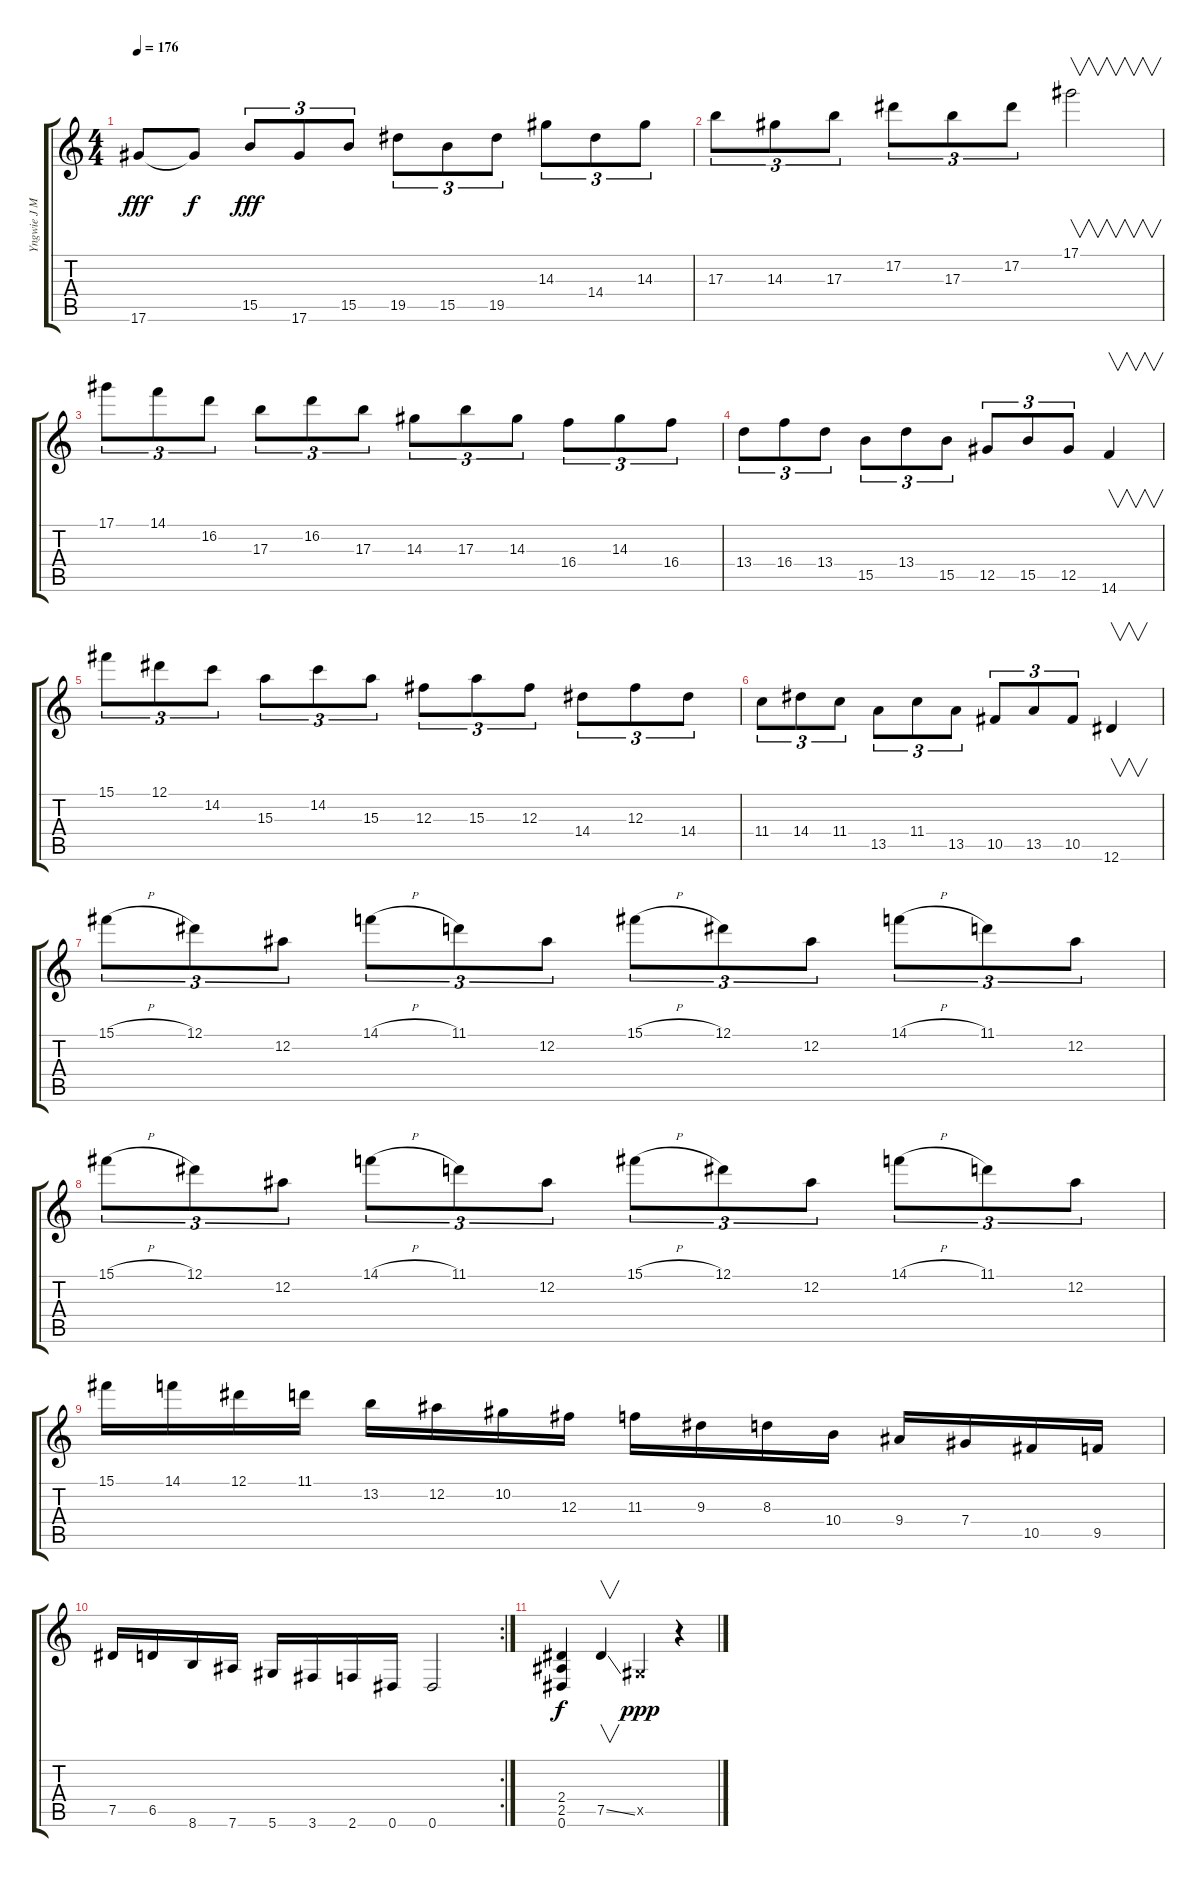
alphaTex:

\track ("Yngwie J Malmsteen" "Yngwie J M") {instrument distortionguitar}
\staff {score tabs}
\tuning (Eb4 Bb3 Gb3 Db3 Ab2 Eb2) {hide}
\ts (4 4)
\tempo 176
\clef g2
\ks c
17.6.8{dy fff} 17.6{t}.8{dy f} 15.5.8{tu (3 2) dy fff} 17.6.8{tu (3 2)} 15.5.8{tu (3 2)} 19.5.8{tu (3 2)} 15.5.8{tu (3 2)} 19.5.8{tu (3 2)} 14.3.8{tu (3 2)} 14.4.8{tu (3 2)} 14.3.8{tu (3 2)} |
17.3.8{tu (3 2)} 14.3.8{tu (3 2)} 17.3.8{tu (3 2)} 17.2.8{tu (3 2)} 17.3.8{tu (3 2)} 17.2.8{tu (3 2)} 17.1.2{v} |
17.1.8{tu (3 2)} 14.1.8{tu (3 2)} 16.2.8{tu (3 2)} 17.3.8{tu (3 2)} 16.2.8{tu (3 2)} 17.3.8{tu (3 2)} 14.3.8{tu (3 2)} 17.3.8{tu (3 2)} 14.3.8{tu (3 2)} 16.4.8{tu (3 2)} 14.3.8{tu (3 2)} 16.4.8{tu (3 2)} |
13.4.8{tu (3 2)} 16.4.8{tu (3 2)} 13.4.8{tu (3 2)} 15.5.8{tu (3 2)} 13.4.8{tu (3 2)} 15.5.8{tu (3 2)} 12.5.8{tu (3 2)} 15.5.8{tu (3 2)} 12.5.8{tu (3 2)} 14.6.4{v} |
15.1.8{tu (3 2)} 12.1.8{tu (3 2)} 14.2.8{tu (3 2)} 15.3.8{tu (3 2)} 14.2.8{tu (3 2)} 15.3.8{tu (3 2)} 12.3.8{tu (3 2)} 15.3.8{tu (3 2)} 12.3.8{tu (3 2)} 14.4.8{tu (3 2)} 12.3.8{tu (3 2)} 14.4.8{tu (3 2)} |
11.4.8{tu (3 2)} 14.4.8{tu (3 2)} 11.4.8{tu (3 2)} 13.5.8{tu (3 2)} 11.4.8{tu (3 2)} 13.5.8{tu (3 2)} 10.5.8{tu (3 2)} 13.5.8{tu (3 2)} 10.5.8{tu (3 2)} 12.6.4{v} |
15.1{h}.8{tu (3 2)} 12.1.8{tu (3 2)} 12.2.8{tu (3 2)} 14.1{h}.8{tu (3 2)} 11.1.8{tu (3 2)} 12.2.8{tu (3 2)} 15.1{h}.8{tu (3 2)} 12.1.8{tu (3 2)} 12.2.8{tu (3 2)} 14.1{h}.8{tu (3 2)} 11.1.8{tu (3 2)} 12.2.8{tu (3 2)} |
15.1{h}.8{tu (3 2)} 12.1.8{tu (3 2)} 12.2.8{tu (3 2)} 14.1{h}.8{tu (3 2)} 11.1.8{tu (3 2)} 12.2.8{tu (3 2)} 15.1{h}.8{tu (3 2)} 12.1.8{tu (3 2)} 12.2.8{tu (3 2)} 14.1{h}.8{tu (3 2)} 11.1.8{tu (3 2)} 12.2.8{tu (3 2)} |
15.1.16 14.1.16 12.1.16 11.1.16 13.2.16 12.2.16 10.2.16 12.3.16 11.3.16 9.3.16 8.3.16 10.4.16 9.4.16 7.4.16 10.5.16 9.5.16 |
\rc 2
7.5.16 6.5.16 8.6.16 7.6.16 5.6.16 3.6.16 2.6.16 0.6.16 0.6.2 |
(2.4 2.5 0.6).4{dy f} 7.5{ss}.4{v} 0.5{x}.4{dy ppp} r.4
